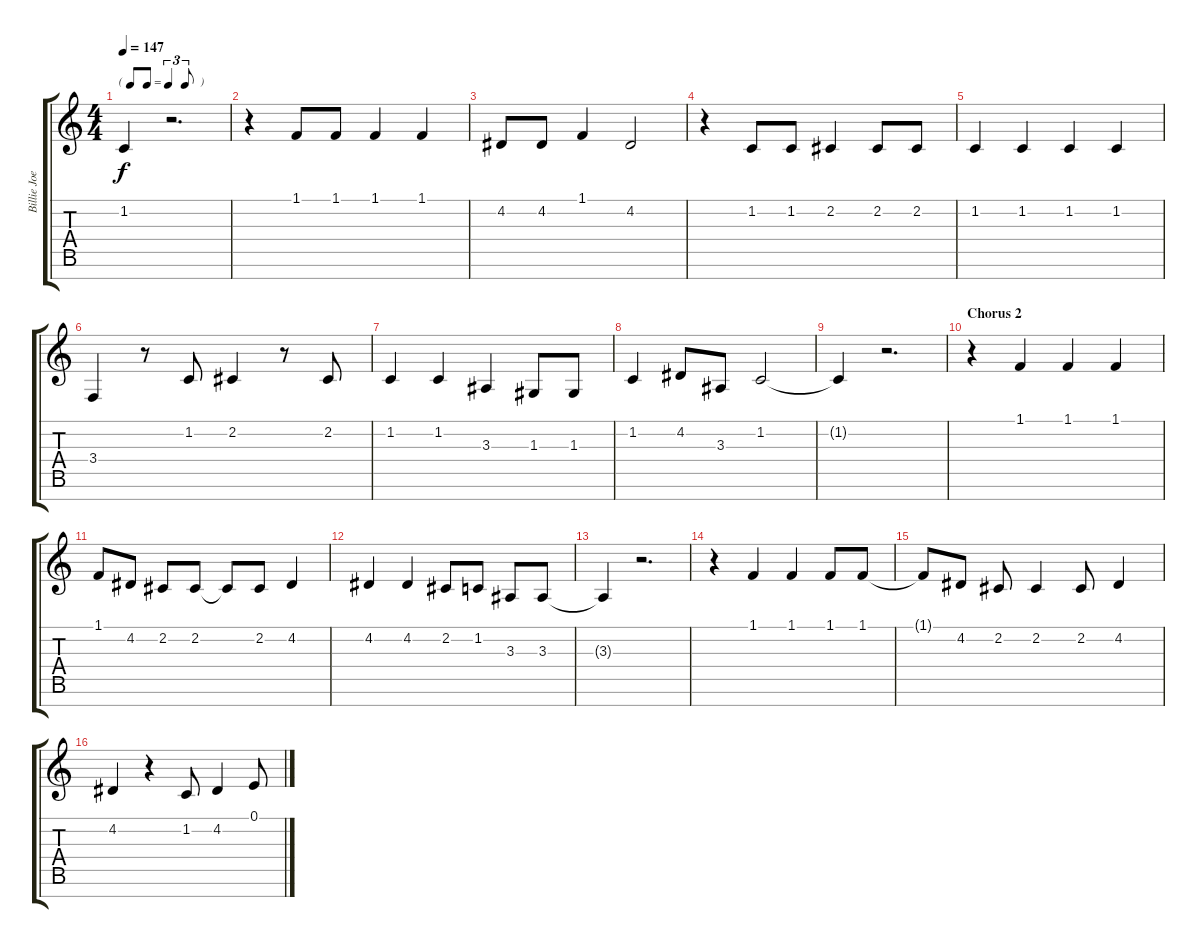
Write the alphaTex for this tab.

\track ("Billie Joe Armstrong" "Billie Joe") {instrument clarinet}
\staff {score tabs}
\tuning (E4 B3 G3 D3 A2 E2 B1) {hide}
\ts (4 4)
\tf triplet8th
\tempo 147
\clef g2
\ks c
1.2{t}.4{dy f} r.2{d} |
r.4 1.1.8 1.1.8 1.1.4 1.1.4 |
4.2.8 4.2.8 1.1.4 4.2.2 |
r.4 1.2.8 1.2.8 2.2.4 2.2.8 2.2.8 |
1.2.4 1.2.4 1.2.4 1.2.4 |
3.4.4 r.8 1.2.8 2.2.4 r.8 2.2.8 |
1.2.4 1.2.4 3.3.4 1.3.8 1.3.8 |
1.2.4 4.2.8 3.3.8 1.2.2 |
1.2{t}.4 r.2{d} |
\section ("" "Chorus 2")
r.4 1.1.4 1.1.4 1.1.4 |
1.1.8 4.2.8 2.2.8 2.2.8 2.2{t}.8 2.2.8 4.2.4 |
4.2.4 4.2.4 2.2.8 1.2.8 3.3.8 3.3.8 |
3.3{t}.4 r.2{d} |
r.4 1.1.4 1.1.4 1.1.8 1.1.8 |
1.1{t}.8 4.2.8 2.2.8 2.2.4 2.2.8 4.2.4 |
4.2.4 r.4 1.2.8 4.2.4 0.1.8
